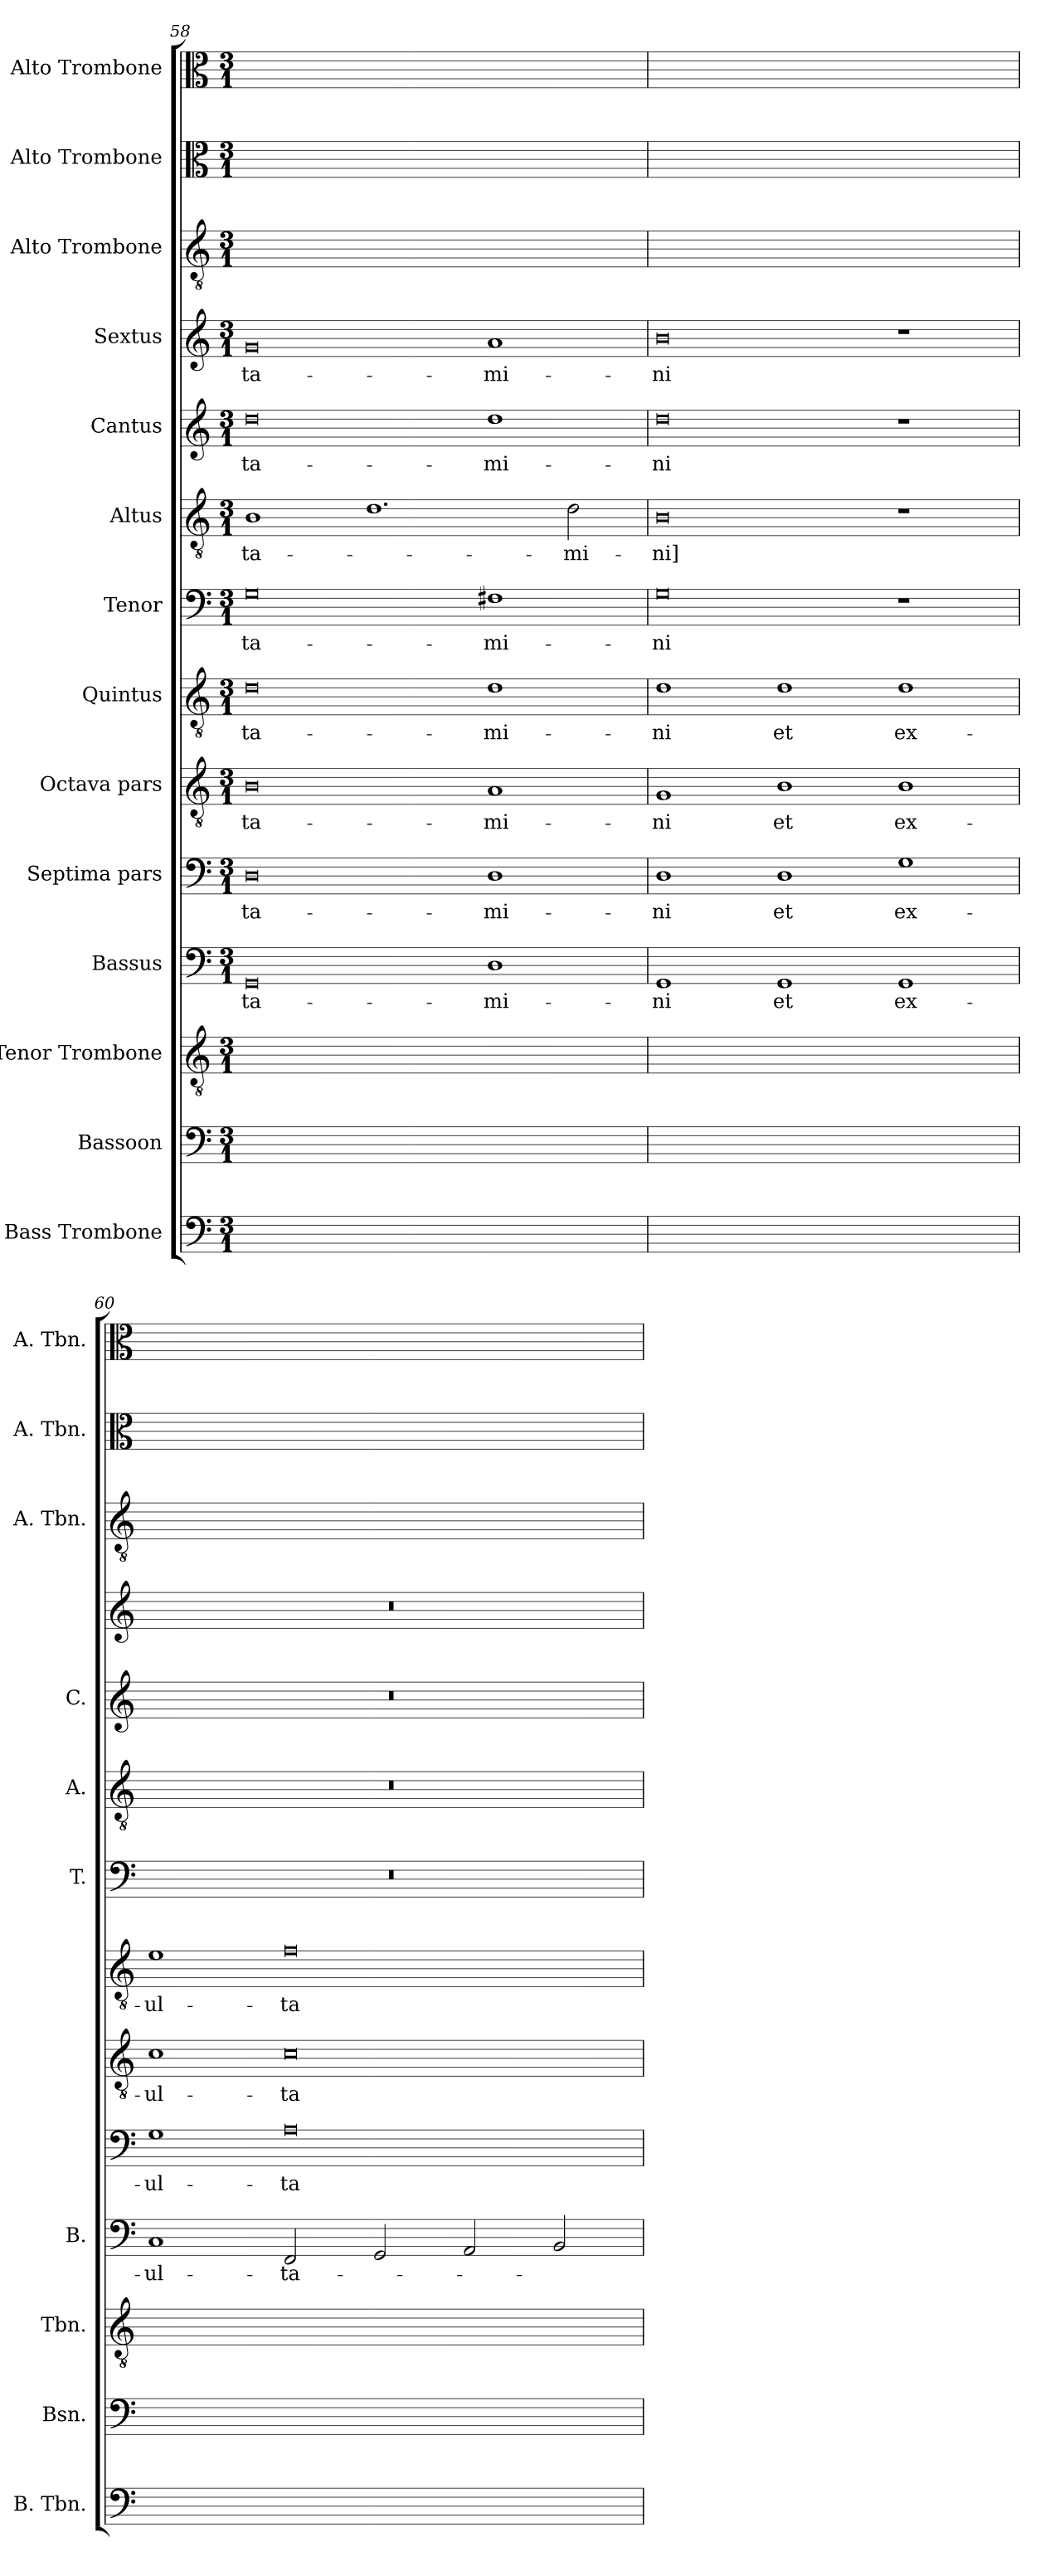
**kern	**text	**kern	**text	**kern	**text	**kern	**text	**kern	**text	**kern	**text	**kern	**text	**kern	**text	**kern	**text	**kern	**text	**kern	**text	**kern	**text	**kern	**text	**kern	**text
*part14	*part14	*part13	*part13	*part12	*part12	*part11	*part11	*part10	*part10	*part9	*part9	*part8	*part8	*part7	*part7	*part6	*part6	*part5	*part5	*part4	*part4	*part3	*part3	*part2	*part2	*part1	*part1
*staff14	*staff14	*staff13	*staff13	*staff12	*staff12	*staff11	*staff11	*staff10	*staff10	*staff9	*staff9	*staff8	*staff8	*staff7	*staff7	*staff6	*staff6	*staff5	*staff5	*staff4	*staff4	*staff3	*staff3	*staff2	*staff2	*staff1	*staff1
*I"Bass Trombone	*	*I"Bassoon	*	*I"Tenor Trombone	*	*I"Bassus	*	*I"Septima pars	*	*I"Octava pars	*	*I"Quintus	*	*I"Tenor	*	*I"Altus	*	*I"Cantus	*	*I"Sextus	*	*I"Alto Trombone	*	*I"Alto Trombone	*	*I"Alto Trombone	*
*I'B. Tbn.	*	*I'Bsn.	*	*I'Tbn.	*	*I'B.	*	*	*	*	*	*	*	*I'T.	*	*I'A.	*	*I'C.	*	*	*	*I'A. Tbn.	*	*I'A. Tbn.	*	*I'A. Tbn.	*
!!LO:LB:g=z
*clefF4	*	*clefF4	*	*clefGv2	*	*clefF4	*	*clefF4	*	*clefGv2	*	*clefGv2	*	*clefF4	*	*clefGv2	*	*clefG2	*	*clefG2	*	*clefGv2	*	*clefC3	*	*clefC3	*
*	*	*	*	*	*	*	*	*	*	*ITrd7c12	*	*ITrd7c12	*	*	*	*ITrd7c12	*	*	*	*	*	*	*	*	*	*	*
*k[]	*	*k[]	*	*k[]	*	*k[]	*	*k[]	*	*k[]	*	*k[]	*	*k[]	*	*k[]	*	*k[]	*	*k[]	*	*k[]	*	*k[]	*	*k[]	*
*a:	*	*a:	*	*a:	*	*a:	*	*a:	*	*a:	*	*a:	*	*a:	*	*a:	*	*a:	*	*a:	*	*a:	*	*a:	*	*a:	*
*M3/1	*	*M3/1	*	*M3/1	*	*M3/1	*	*M3/1	*	*M3/1	*	*M3/1	*	*M3/1	*	*M3/1	*	*M3/1	*	*M3/1	*	*M3/1	*	*M3/1	*	*M3/1	*
=58	=58	=58	=58	=58	=58	=58	=58	=58	=58	=58	=58	=58	=58	=58	=58	=58	=58	=58	=58	=58	=58	=58	=58	=58	=58	=58	=58
!	!	!	!	!	!	!	!LO:LY:b	!	!LO:LY:b	!	!LO:LY:b	!	!LO:LY:b	!	!LO:LY:b	!	!LO:LY:b	!	!LO:LY:b	!	!LO:LY:b	!	!	!	!	!	!
0GGyy	-ta-	0Dyy	-ta-	0BByy	-ta-	0GG	-ta-	0D	-ta-	0BB	-ta-	0D	-ta-	0G	-ta-	1BB	-ta-	0dd	-ta-	0g	-ta-	1BByy	-ta-	0ddyy	-ta-	0gyy	-ta-
.	.	.	.	.	.	.	.	.	.	.	.	.	.	.	.	1.D	.	.	.	.	.	1.Dyy	.	.	.	.	.
!	!	!	!	!	!	!	!LO:LY:b	!	!LO:LY:b	!	!LO:LY:b	!	!LO:LY:b	!	!LO:LY:b	!	!	!	!LO:LY:b	!	!LO:LY:b	!	!	!	!	!	!
1Dyy	-mi-	1Dyy	-mi-	1AAyy	-mi-	1D	-mi-	1D	-mi-	1AA	-mi-	1D	-mi-	1F#X	-mi-	.	.	1dd	-mi-	1a	-mi-	.	.	1ddyy	-mi-	1ayy	-mi-
!	!	!	!	!	!	!	!	!	!	!	!	!	!	!	!	!	!LO:LY:b	!	!	!	!	!	!	!	!	!	!
.	.	.	.	.	.	.	.	.	.	.	.	.	.	.	.	2D\	-mi-	.	.	.	.	2D/yy	-mi-	.	.	.	.
=59	=59	=59	=59	=59	=59	=59	=59	=59	=59	=59	=59	=59	=59	=59	=59	=59	=59	=59	=59	=59	=59	=59	=59	=59	=59	=59	=59
!	!	!	!	!	!	!	!LO:LY:b	!	!LO:LY:b	!	!LO:LY:b	!	!LO:LY:b	!	!LO:LY:b	!	!LO:LY:b	!	!LO:LY:b	!	!LO:LY:b	!	!	!	!	!	!
1GGyy	-ni	1Dyy	-ni	1GGyy	-ni	1GG	-ni	1D	-ni	1GG	-ni	1D	-ni	0G	-ni	0BB	-ni]	0dd	-ni	0b	-ni	0BByy	-ni]	0ddyy	-ni	0byy	-ni
!	!	!	!	!	!	!	!LO:LY:b	!	!LO:LY:b	!	!LO:LY:b	!	!LO:LY:b	!	!	!	!	!	!	!	!	!	!	!	!	!	!
1GGyy	et	1Dyy	et	1BByy	et	1GG	et	1D	et	1BB	et	1D	et	.	.	.	.	.	.	.	.	.	.	.	.	.	.
!	!	!	!	!	!	!	!LO:LY:b	!	!LO:LY:b	!	!LO:LY:b	!	!LO:LY:b	!	!	!	!	!	!	!	!	!	!	!	!	!	!
1GGyy	ex-	1Gyy	ex-	1BByy	ex-	1GG	ex-	1G	ex-	1BB	ex-	1D	ex-	1r	.	1r	.	1r	.	1r	.	1ryy	.	1ryy	.	1ryy	.
=60	=60	=60	=60	=60	=60	=60	=60	=60	=60	=60	=60	=60	=60	=60	=60	=60	=60	=60	=60	=60	=60	=60	=60	=60	=60	=60	=60
!	!	!	!	!	!	!	!LO:LY:b	!	!LO:LY:b	!	!LO:LY:b	!	!LO:LY:b	!LO:N:vis=1	!	!LO:N:vis=1	!	!LO:N:vis=1	!	!LO:N:vis=1	!	!	!	!	!	!	!
1Cyy	-ul-	1Gyy	-ul-	1Cyy	-ul-	1C	-ul-	1G	-ul-	1C	-ul-	1E	-ul-	0.r	.	0.r	.	0.r	.	0.r	.	0.ryy	.	0.ryy	.	0.ryy	.
!	!	!	!	!	!	!	!LO:LY:b	!	!LO:LY:b	!	!LO:LY:b	!	!LO:LY:b	!	!	!	!	!	!	!	!	!	!	!	!	!	!
2FF/yy	-ta-	0Ayy	-ta-	0Cyy	-ta-	2FF/	-ta-	0A	-ta-	0C	-ta-	0F	-ta-	.	.	.	.	.	.	.	.	.	.	.	.	.	.
2GG/yy	.	.	.	.	.	2GG/	.	.	.	.	.	.	.	.	.	.	.	.	.	.	.	.	.	.	.	.	.
2AA/yy	.	.	.	.	.	2AA/	.	.	.	.	.	.	.	.	.	.	.	.	.	.	.	.	.	.	.	.	.
2BB/yy	.	.	.	.	.	2BB/	.	.	.	.	.	.	.	.	.	.	.	.	.	.	.	.	.	.	.	.	.
=	=	=	=	=	=	=	=	=	=	=	=	=	=	=	=	=	=	=	=	=	=	=	=	=	=	=	=
*-	*-	*-	*-	*-	*-	*-	*-	*-	*-	*-	*-	*-	*-	*-	*-	*-	*-	*-	*-	*-	*-	*-	*-	*-	*-	*-	*-
